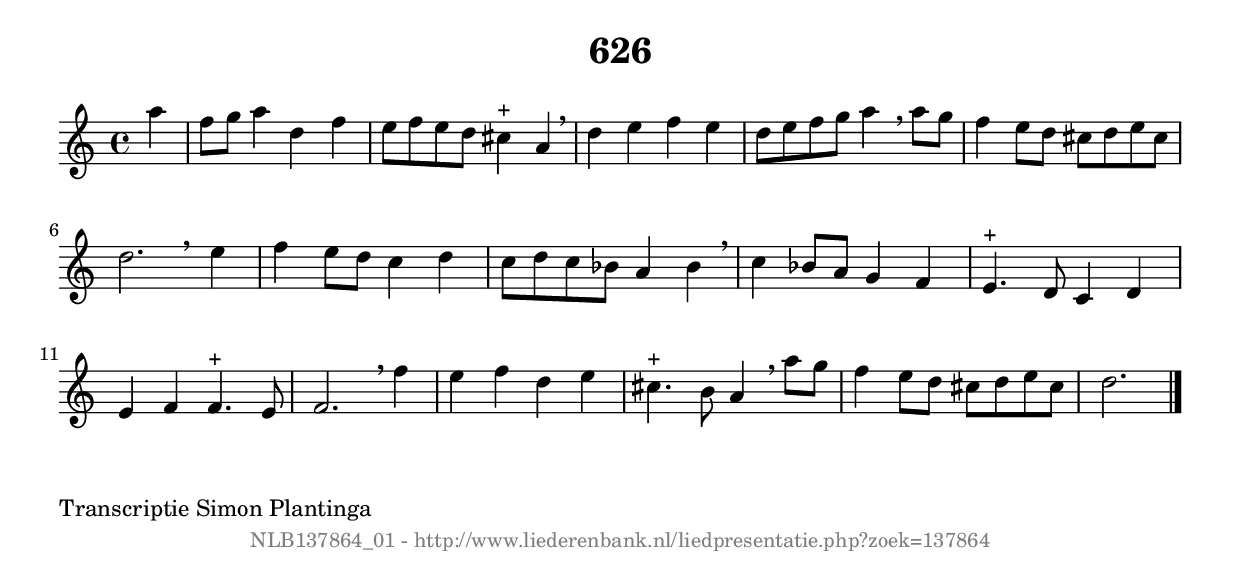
%
% produced by wce2krn 1.64 (7 June 2014)
%
\version"2.16"
#(append! paper-alist '(("long" . (cons (* 210 mm) (* 2000 mm)))))
#(set-default-paper-size "long")
sb = {\breathe}
mBreak = {\breathe }
bBreak = {\breathe }
x = {\once\override NoteHead #'style = #'cross }
gl=\glissando
itime={\override Staff.TimeSignature #'stencil = ##f }
ficta = {\once\set suggestAccidentals = ##t}
fine = {\once\override Score.RehearsalMark #'self-alignment-X = #1 \mark \markup {\italic{Fine}}}
dc = {\once\override Score.RehearsalMark #'self-alignment-X = #1 \mark \markup {\italic{D.C.}}}
dcf = {\once\override Score.RehearsalMark #'self-alignment-X = #1 \mark \markup {\italic{D.C. al Fine}}}
dcc = {\once\override Score.RehearsalMark #'self-alignment-X = #1 \mark \markup {\italic{D.C. al Coda}}}
ds = {\once\override Score.RehearsalMark #'self-alignment-X = #1 \mark \markup {\italic{D.S.}}}
dsf = {\once\override Score.RehearsalMark #'self-alignment-X = #1 \mark \markup {\italic{D.S. al Fine}}}
dsc = {\once\override Score.RehearsalMark #'self-alignment-X = #1 \mark \markup {\italic{D.S. al Coda}}}
pv = {\set Score.repeatCommands = #'((volta "1"))}
sv = {\set Score.repeatCommands = #'((volta "2"))}
tv = {\set Score.repeatCommands = #'((volta "3"))}
qv = {\set Score.repeatCommands = #'((volta "4"))}
xv = {\set Score.repeatCommands = #'((volta #f))}
\header{ tagline = ""
title = "626"
}
\score {{
\key d \dorian
\relative g'
{
\set melismaBusyProperties = #'()
\partial 32*8
\time 4/4
\tempo 4=120
\override Score.MetronomeMark #'transparent = ##t
\override Score.RehearsalMark #'break-visibility = #(vector #t #t #f)
a'4 | f8 g8 a4 d,4 f4 | e8 f8 e8 d8 cis4^"+" a4 \sb | d4 e4 f4 e4 | d8 e8 f8 g8 a4 \sb a8 g8 | f4 e8 d8 cis8 d8 e8 cis8 | d2. \bar ":|:" \bBreak
e4 | f4 e8 d8 c4 d4 | c8 d8 c8 bes8 a4 bes4 \sb | c4 bes8 a8 g4 f4 | e4.^"+" d8 c4 d4 | e4 f4 f4.^"+" e8 | f2. \mBreak
f'4 | e4 f4 d4 e4 | cis4.^"+" b8 a4 \sb a'8 g8 | f4 e8 d8 cis8 d8 e8 cis8 | d2. \bar "|."
 }}
 \midi { }
 \layout {
            indent = 0.0\cm
}
}
\markup { \wordwrap-string #" 
Transcriptie Simon Plantinga
"}
\markup { \vspace #0 } \markup { \with-color #grey \fill-line { \center-column { \smaller "NLB137864_01 - http://www.liederenbank.nl/liedpresentatie.php?zoek=137864" } } }
